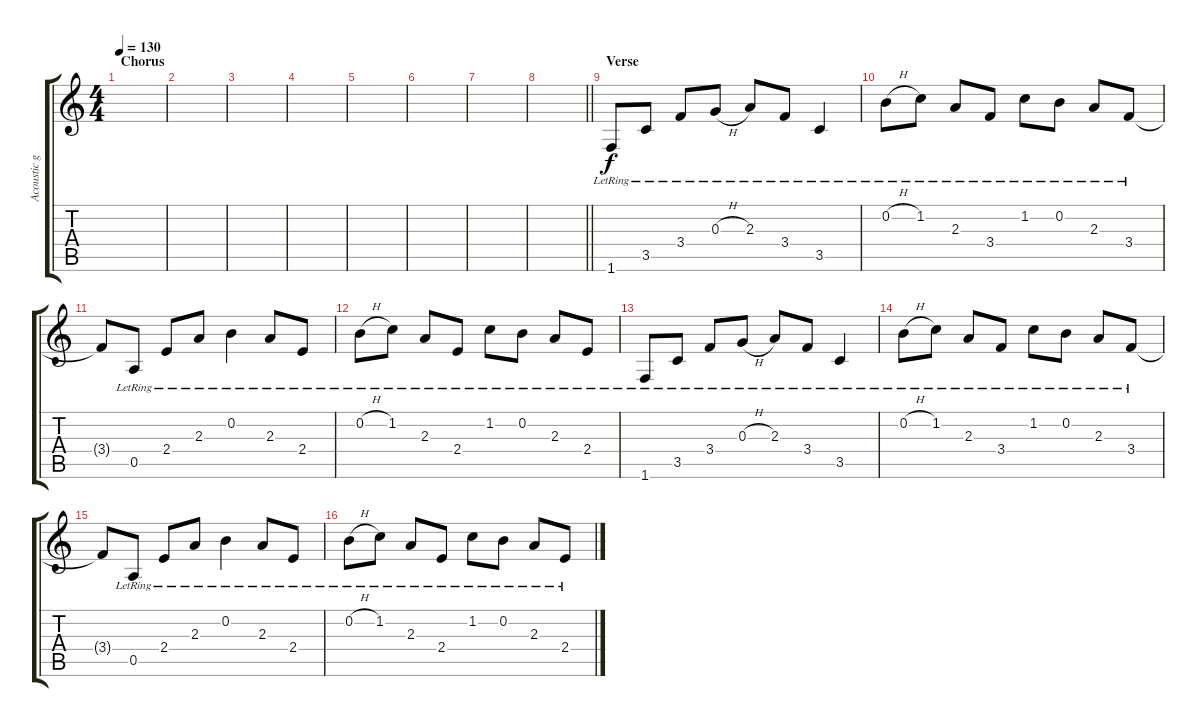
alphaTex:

\track ("Acoustic gtr" "Acoustic g") {instrument acousticguitarsteel}
\staff {score tabs}
\tuning (E4 B3 G3 D3 A2 E2) {hide}
\ts (4 4)
\section ("" "Chorus")
\tempo 130
\clef g2
\ks c
|
|
|
|
|
|
|
\barLineRight lightlight
|
\section ("" "Verse")
1.6{lr}.8 3.5{lr}.8 3.4{lr}.8 0.3{h lr}.8 2.3{lr}.8 3.4{lr}.8 3.5{lr}.4 |
0.2{h lr}.8 1.2{lr}.8 2.3{lr}.8 3.4{lr}.8 1.2{lr}.8 0.2{lr}.8 2.3{lr}.8 3.4{lr}.8 |
3.4{t}.8 0.5{lr}.8 2.4{lr}.8 2.3{lr}.8 0.2{lr}.4 2.3{lr}.8 2.4{lr}.8 |
0.2{h lr}.8 1.2{lr}.8 2.3{lr}.8 2.4{lr}.8 1.2{lr}.8 0.2{lr}.8 2.3{lr}.8 2.4{lr}.8 |
1.6{lr}.8 3.5{lr}.8 3.4{lr}.8 0.3{h lr}.8 2.3{lr}.8 3.4{lr}.8 3.5{lr}.4 |
0.2{h lr}.8 1.2{lr}.8 2.3{lr}.8 3.4{lr}.8 1.2{lr}.8 0.2{lr}.8 2.3{lr}.8 3.4{lr}.8 |
3.4{t}.8 0.5{lr}.8 2.4{lr}.8 2.3{lr}.8 0.2{lr}.4 2.3{lr}.8 2.4{lr}.8 |
0.2{h lr}.8 1.2{lr}.8 2.3{lr}.8 2.4{lr}.8 1.2{lr}.8 0.2{lr}.8 2.3{lr}.8 2.4{lr}.8
